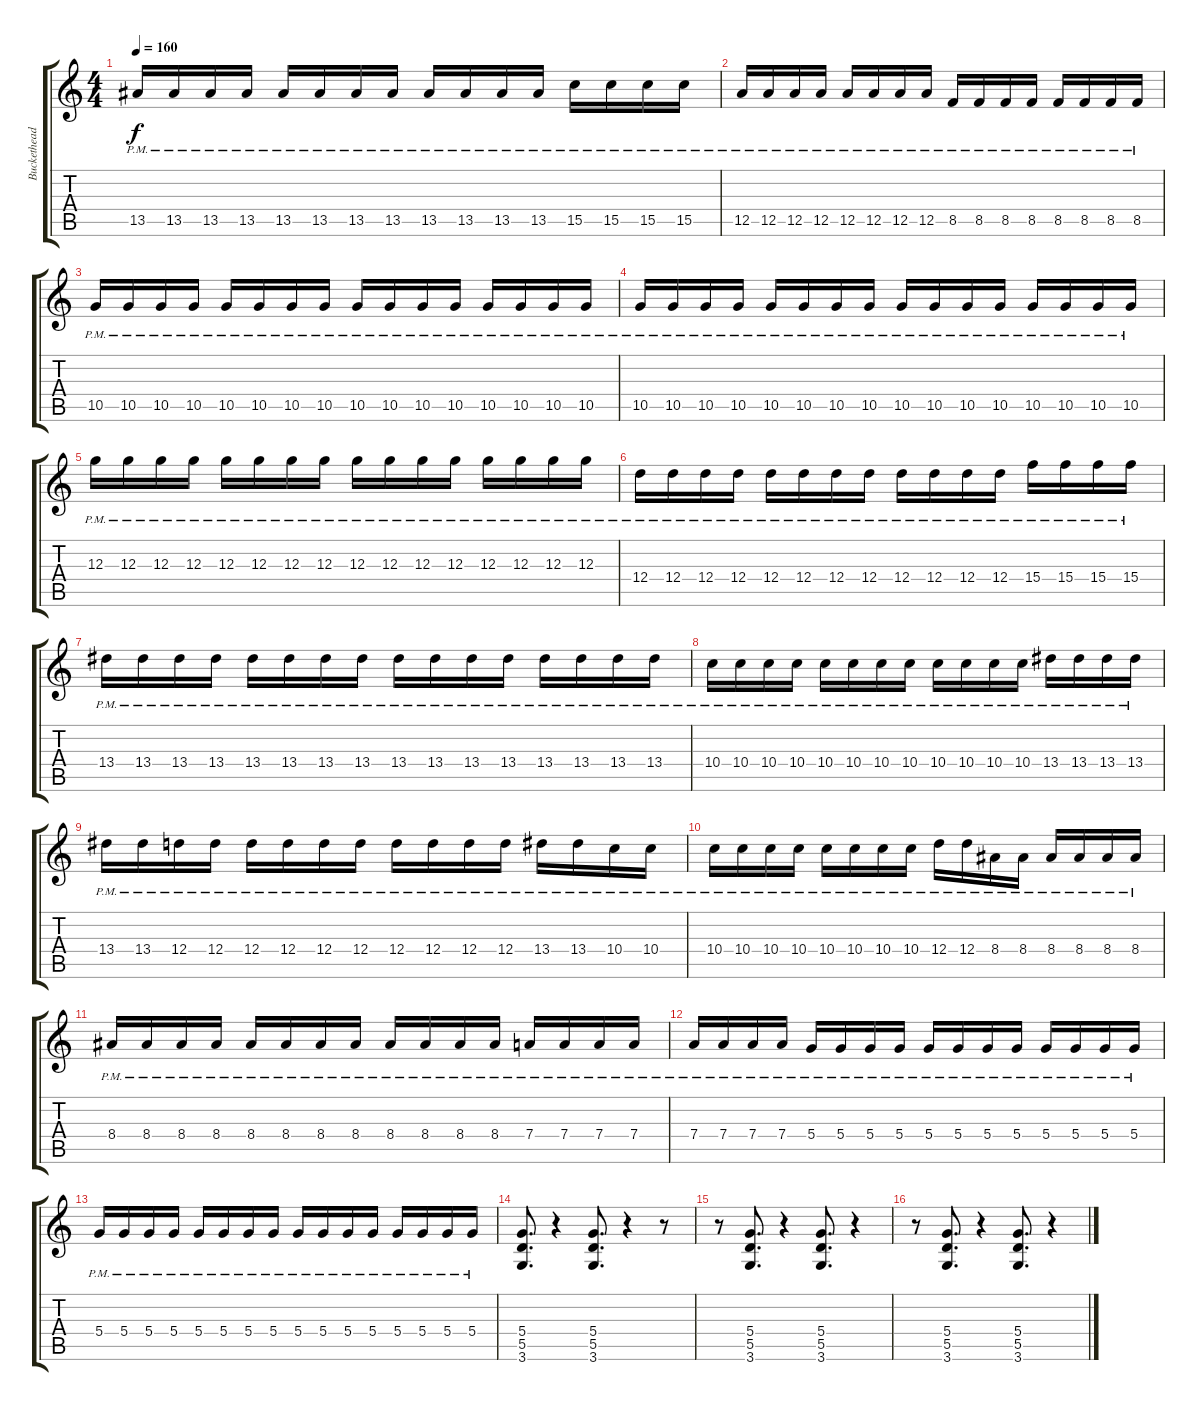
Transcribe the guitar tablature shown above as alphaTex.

\track ("Buckethead" "Buckethead") {instrument distortionguitar}
\staff {score tabs}
\tuning (E4 B3 G3 D3 A2 E2) {hide}
\ts (4 4)
\tempo 160
\clef g2
\ks c
13.5{pm}.16{dy f} 13.5{pm}.16 13.5{pm}.16 13.5{pm}.16 13.5{pm}.16 13.5{pm}.16 13.5{pm}.16 13.5{pm}.16 13.5{pm}.16 13.5{pm}.16 13.5{pm}.16 13.5{pm}.16 15.5{pm}.16 15.5{pm}.16 15.5{pm}.16 15.5{pm}.16 |
12.5{pm}.16 12.5{pm}.16 12.5{pm}.16 12.5{pm}.16 12.5{pm}.16 12.5{pm}.16 12.5{pm}.16 12.5{pm}.16 8.5{pm}.16 8.5{pm}.16 8.5{pm}.16 8.5{pm}.16 8.5{pm}.16 8.5{pm}.16 8.5{pm}.16 8.5{pm}.16 |
10.5{pm}.16 10.5{pm}.16 10.5{pm}.16 10.5{pm}.16 10.5{pm}.16 10.5{pm}.16 10.5{pm}.16 10.5{pm}.16 10.5{pm}.16 10.5{pm}.16 10.5{pm}.16 10.5{pm}.16 10.5{pm}.16 10.5{pm}.16 10.5{pm}.16 10.5{pm}.16 |
10.5{pm}.16 10.5{pm}.16 10.5{pm}.16 10.5{pm}.16 10.5{pm}.16 10.5{pm}.16 10.5{pm}.16 10.5{pm}.16 10.5{pm}.16 10.5{pm}.16 10.5{pm}.16 10.5{pm}.16 10.5{pm}.16 10.5{pm}.16 10.5{pm}.16 10.5{pm}.16 |
12.3{pm}.16 12.3{pm}.16 12.3{pm}.16 12.3{pm}.16 12.3{pm}.16 12.3{pm}.16 12.3{pm}.16 12.3{pm}.16 12.3{pm}.16 12.3{pm}.16 12.3{pm}.16 12.3{pm}.16 12.3{pm}.16 12.3{pm}.16 12.3{pm}.16 12.3{pm}.16 |
12.4{pm}.16 12.4{pm}.16 12.4{pm}.16 12.4{pm}.16 12.4{pm}.16 12.4{pm}.16 12.4{pm}.16 12.4{pm}.16 12.4{pm}.16 12.4{pm}.16 12.4{pm}.16 12.4{pm}.16 15.4{pm}.16 15.4{pm}.16 15.4{pm}.16 15.4{pm}.16 |
13.4{pm}.16 13.4{pm}.16 13.4{pm}.16 13.4{pm}.16 13.4{pm}.16 13.4{pm}.16 13.4{pm}.16 13.4{pm}.16 13.4{pm}.16 13.4{pm}.16 13.4{pm}.16 13.4{pm}.16 13.4{pm}.16 13.4{pm}.16 13.4{pm}.16 13.4{pm}.16 |
10.4{pm}.16 10.4{pm}.16 10.4{pm}.16 10.4{pm}.16 10.4{pm}.16 10.4{pm}.16 10.4{pm}.16 10.4{pm}.16 10.4{pm}.16 10.4{pm}.16 10.4{pm}.16 10.4{pm}.16 13.4{pm}.16 13.4{pm}.16 13.4{pm}.16 13.4{pm}.16 |
13.4{pm}.16 13.4{pm}.16 12.4{pm}.16 12.4{pm}.16 12.4{pm}.16 12.4{pm}.16 12.4{pm}.16 12.4{pm}.16 12.4{pm}.16 12.4{pm}.16 12.4{pm}.16 12.4{pm}.16 13.4{pm}.16 13.4{pm}.16 10.4{pm}.16 10.4{pm}.16 |
10.4{pm}.16 10.4{pm}.16 10.4{pm}.16 10.4{pm}.16 10.4{pm}.16 10.4{pm}.16 10.4{pm}.16 10.4{pm}.16 12.4{pm}.16 12.4{pm}.16 8.4{pm}.16 8.4{pm}.16 8.4{pm}.16 8.4{pm}.16 8.4{pm}.16 8.4{pm}.16 |
8.4{pm}.16 8.4{pm}.16 8.4{pm}.16 8.4{pm}.16 8.4{pm}.16 8.4{pm}.16 8.4{pm}.16 8.4{pm}.16 8.4{pm}.16 8.4{pm}.16 8.4{pm}.16 8.4{pm}.16 7.4{pm}.16 7.4{pm}.16 7.4{pm}.16 7.4{pm}.16 |
7.4{pm}.16 7.4{pm}.16 7.4{pm}.16 7.4{pm}.16 5.4{pm}.16 5.4{pm}.16 5.4{pm}.16 5.4{pm}.16 5.4{pm}.16 5.4{pm}.16 5.4{pm}.16 5.4{pm}.16 5.4{pm}.16 5.4{pm}.16 5.4{pm}.16 5.4{pm}.16 |
5.4{pm}.16 5.4{pm}.16 5.4{pm}.16 5.4{pm}.16 5.4{pm}.16 5.4{pm}.16 5.4{pm}.16 5.4{pm}.16 5.4{pm}.16 5.4{pm}.16 5.4{pm}.16 5.4{pm}.16 5.4{pm}.16 5.4{pm}.16 5.4{pm}.16 5.4{pm}.16 |
(5.4 5.5 3.6).8{d} r.4 (5.4 5.5 3.6).8{d} r.4 r.8 |
r.8 (5.4 5.5 3.6).8{d} r.4 (5.4 5.5 3.6).8{d} r.4 |
r.8 (5.4 5.5 3.6).8{d} r.4 (5.4 5.5 3.6).8{d} r.4
